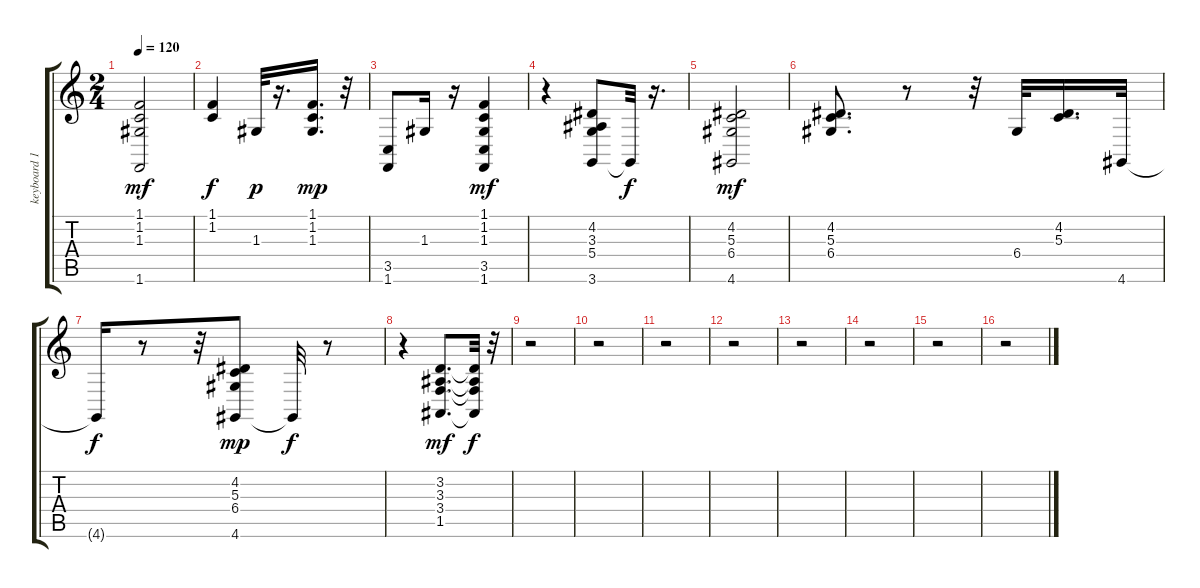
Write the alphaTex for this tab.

\track ("keyboard 1.1" "keyboard 1") {instrument brightacousticpiano}
\staff {score tabs}
\tuning (E4 B3 G3 D3 A2 E2) {hide}
\ts (2 4)
\tempo 120
\clef g2
\ks c
(1.1 1.2 1.3 1.6).2{dy mf} |
(1.1 1.2).4{dy f} 1.3.32{dy p} r.16{d} (1.1 1.2 1.3).16{d dy mp} r.32 |
(3.5 1.6).8 1.3.16 r.16 (1.1 1.2 1.3 3.5 1.6).4{dy mf} |
r.4 (4.2 3.3 5.4 3.6).8 3.6{t}.32{dy f} r.16{d} |
(4.2 5.3 6.4 4.6).2{dy mf} |
(4.2 5.3 6.4).8{d} r.8 r.32 6.4.32 (4.2 5.3).16{d} 4.6.32 |
4.6{t}.16{dy f} r.8 r.32 (4.2 5.3 6.4 4.6).8{dy mp} 4.6{t}.32{dy f} r.8 |
r.4 (3.2 3.3 3.4 1.5).8{d dy mf} (3.2{t} 3.3{t} 3.4{t} 1.5{t}).32{dy f} r.32 |
r.2 |
r.2 |
r.2 |
r.2 |
r.2 |
r.2 |
r.2 |
r.2
